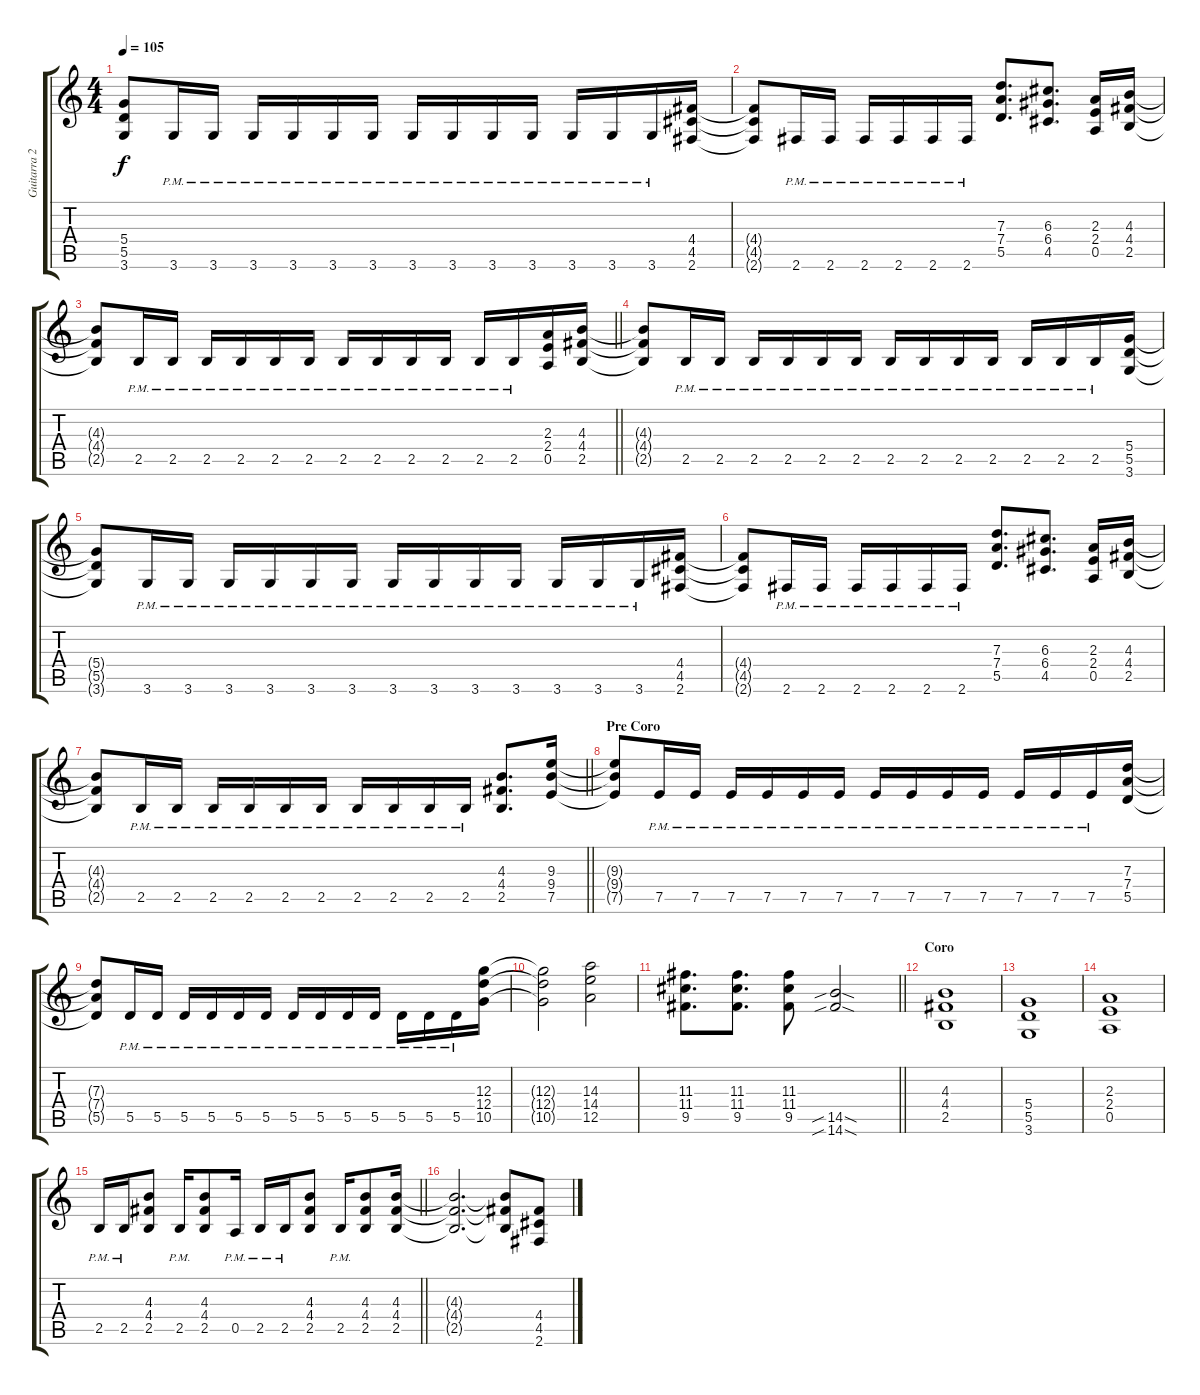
\track ("Guitarra 2" "Guitarra 2") {instrument distortionguitar}
\staff {score tabs}
\tuning (E4 B3 G3 D3 A2 E2) {hide}
\ts (4 4)
\tempo 105
\clef g2
\ks c
(5.4{t} 5.5{t} 3.6{t}).8{dy f} 3.6{pm}.16 3.6{pm}.16 3.6{pm}.16 3.6{pm}.16 3.6{pm}.16 3.6{pm}.16 3.6{pm}.16 3.6{pm}.16 3.6{pm}.16 3.6{pm}.16 3.6{pm}.16 3.6{pm}.16 3.6{pm}.16 (4.4 4.5 2.6).16 |
(4.4{t} 4.5{t} 2.6{t}).8 2.6{pm}.16 2.6{pm}.16 2.6{pm}.16 2.6{pm}.16 2.6{pm}.16 2.6{pm}.16 (7.3 7.4 5.5).8{d} (6.3 6.4 4.5).8{d} (2.3 2.4 0.5).16 (4.3 4.4 2.5).16 |
\barLineRight lightlight
(4.3{t} 4.4{t} 2.5{t}).8{beam Up} 2.5{pm}.16{beam Up} 2.5{pm}.16{beam Up} 2.5{pm}.16{beam Up} 2.5{pm}.16{beam Up} 2.5{pm}.16{beam Up} 2.5{pm}.16{beam Up} 2.5{pm}.16{beam Up} 2.5{pm}.16{beam Up} 2.5{pm}.16{beam Up} 2.5{pm}.16{beam Up} 2.5{pm}.16{beam Up} 2.5{pm}.16{beam Up} (2.3 2.4 0.5).16{beam Up} (4.3 4.4 2.5).16 |
(4.3{t} 4.4{t} 2.5{t}).8 2.5{pm}.16 2.5{pm}.16 2.5{pm}.16 2.5{pm}.16 2.5{pm}.16 2.5{pm}.16 2.5{pm}.16 2.5{pm}.16 2.5{pm}.16 2.5{pm}.16 2.5{pm}.16 2.5{pm}.16 2.5{pm}.16 (5.4 5.5 3.6).16 |
(5.4{t} 5.5{t} 3.6{t}).8 3.6{pm}.16 3.6{pm}.16 3.6{pm}.16 3.6{pm}.16 3.6{pm}.16 3.6{pm}.16 3.6{pm}.16 3.6{pm}.16 3.6{pm}.16 3.6{pm}.16 3.6{pm}.16 3.6{pm}.16 3.6{pm}.16 (4.4 4.5 2.6).16 |
(4.4{t} 4.5{t} 2.6{t}).8 2.6{pm}.16 2.6{pm}.16 2.6{pm}.16 2.6{pm}.16 2.6{pm}.16 2.6{pm}.16 (7.3 7.4 5.5).8{d} (6.3 6.4 4.5).8{d} (2.3 2.4 0.5).16 (4.3 4.4 2.5).16 |
\barLineRight lightlight
(4.3{t} 4.4{t} 2.5{t}).8 2.5{pm}.16 2.5{pm}.16 2.5{pm}.16 2.5{pm}.16 2.5{pm}.16 2.5{pm}.16 2.5{pm}.16 2.5{pm}.16 2.5{pm}.16 2.5{pm}.16 (4.3 4.4 2.5).8{d} (9.3 9.4 7.5).16 |
\section ("" "Pre Coro")
(9.3{t} 9.4{t} 7.5{t}).8 7.5{pm}.16 7.5{pm}.16 7.5{pm}.16 7.5{pm}.16 7.5{pm}.16 7.5{pm}.16 7.5{pm}.16 7.5{pm}.16 7.5{pm}.16 7.5{pm}.16 7.5{pm}.16 7.5{pm}.16 7.5{pm}.16 (7.3 7.4 5.5).16 |
(7.3{t} 7.4{t} 5.5{t}).8 5.5{pm}.16 5.5{pm}.16 5.5{pm}.16 5.5{pm}.16 5.5{pm}.16 5.5{pm}.16 5.5{pm}.16 5.5{pm}.16 5.5{pm}.16 5.5{pm}.16 5.5{pm}.16 5.5{pm}.16 5.5{pm}.16 (12.3 12.4 10.5).16 |
(12.3{t} 12.4{t} 10.5{t}).2 (14.3 14.4 12.5).2 |
\barLineRight lightlight
(11.3 11.4 9.5).8{d} (11.3 11.4 9.5).8{d} (11.3 11.4 9.5).8 (14.5{sib sod} 14.6{sib sod}).2 |
\section ("" "Coro")
(4.3 4.4 2.5).1 |
(5.4 5.5 3.6).1 |
(2.3 2.4 0.5).1 |
\barLineRight lightlight
2.5{pm}.16 2.5{pm}.16 (4.3 4.4 2.5).8 2.5{pm}.16 (4.3 4.4 2.5).8 0.5{pm}.16 2.5{pm}.16 2.5{pm}.16 (4.3 4.4 2.5).8 2.5{pm}.16 (4.3 4.4 2.5).8 (4.3 4.4 2.5).16 |
(4.3{t} 4.4{t} 2.5{t}).2{d} (4.3{t} 4.4{t} 2.5{t}).8 (4.4 4.5 2.6).8
